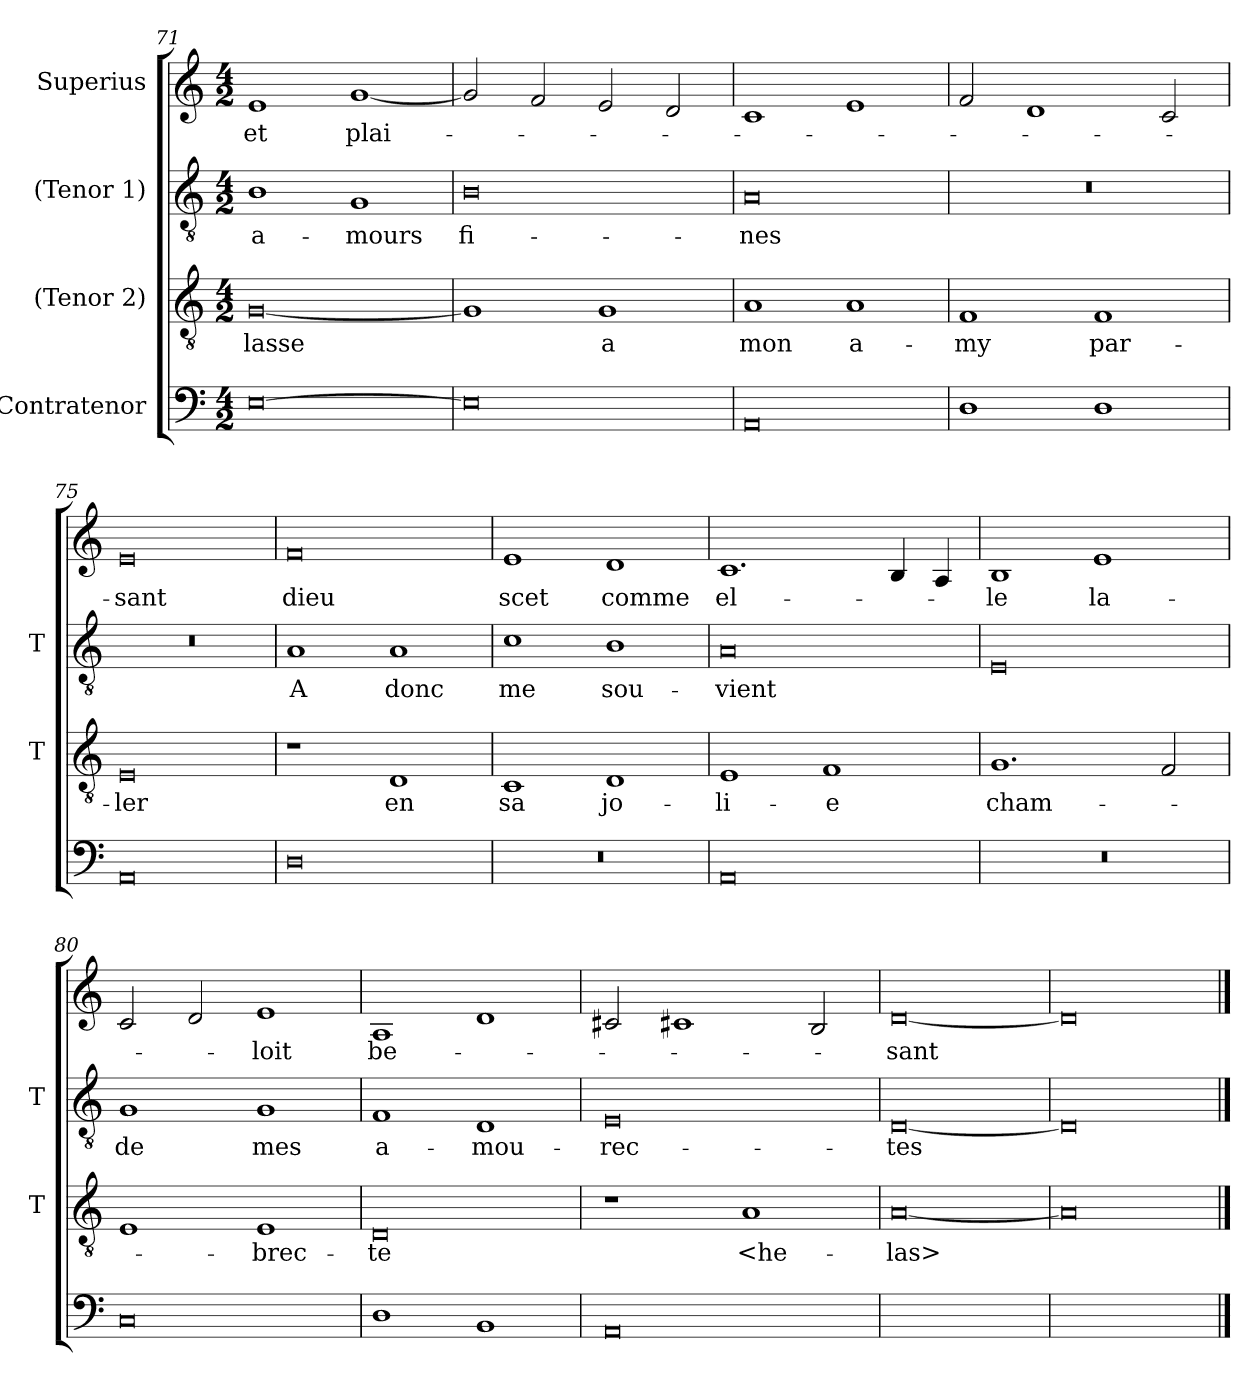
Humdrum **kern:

**kern	**kern	**text	**kern	**text	**kern	**text
*part4	*part3	*part3	*part2	*part2	*part1	*part1
*staff4	*staff3	*staff3	*staff2	*staff2	*staff1	*staff1
*I"Contratenor	*I"(Tenor 2)	*	*I"(Tenor 1)	*	*I"Superius	*
*	*I'T	*	*I'T	*	*	*
*clefF4	*clefGv2	*	*clefGv2	*	*clefG2	*
*M4/2	*M4/2	*	*M4/2	*	*M4/2	*
=71	=71	=71	=71	=71	=71	=71
[0E	[0G	-lasse	1B	a-	1e	-et
.	.	.	1G	-mours	[1g	plai-
=72	=72	=72	=72	=72	=72	=72
0E]	1G]	.	0B	fi-	2g]	.
.	.	.	.	.	2f	.
.	1G	-a	.	.	2e	.
.	.	.	.	.	2d	.
=73	=73	=73	=73	=73	=73	=73
0AA	1A	-mon	0A	-nes	1c	.
.	1A	a-	.	.	1e	.
=74	=74	=74	=74	=74	=74	=74
1D	1F	-my	0r	.	2f	.
.	.	.	.	.	1d	.
1D	1F	par-	.	.	.	.
.	.	.	.	.	2c	.
=75	=75	=75	=75	=75	=75	=75
0AA	0E	-ler	0r	.	0e	-sant
=76	=76	=76	=76	=76	=76	=76
0D	1r	.	1A	-A	0f	-dieu
.	1D	-en	1A	-donc	.	.
=77	=77	=77	=77	=77	=77	=77
0r	1C	-sa	1c	-me	1e	-scet
.	1D	jo-	1B	sou-	1d	-comme
=78	=78	=78	=78	=78	=78	=78
0AA	1E	-li-	0A	-vient	1.c	el-
.	1F	-e	.	.	.	.
.	.	.	.	.	4B	.
.	.	.	.	.	4A	.
=79	=79	=79	=79	=79	=79	=79
0r	1.G	cham-	0E	.	1B	-le
.	.	.	.	.	1e	la-
.	2F	.	.	.	.	.
=80	=80	=80	=80	=80	=80	=80
0C	1E	.	1G	-de	2c	.
.	.	.	.	.	2d	.
.	1E	-brec-	1G	-mes	1e	-loit
=81	=81	=81	=81	=81	=81	=81
1D	0D	-te	1F	a-	1A	be-
1BB	.	.	1D	-mou-	1d	.
=82	=82	=82	=82	=82	=82	=82
0AA	1r	.	0E	-rec-	2c#X	.
.	.	.	.	.	1c#X	.
.	1A	<he-	.	.	.	.
.	.	.	.	.	2B	.
=83	=83	=83	=83	=83	=83	=83
0ryy	[0A	-las>	[0D	-tes	[0d	-sant
=84	=84	=84	=84	=84	=84	=84
0ryy	0A]	.	0D]	.	0d]	.
==	==	==	==	==	==	==
*-	*-	*-	*-	*-	*-	*-
